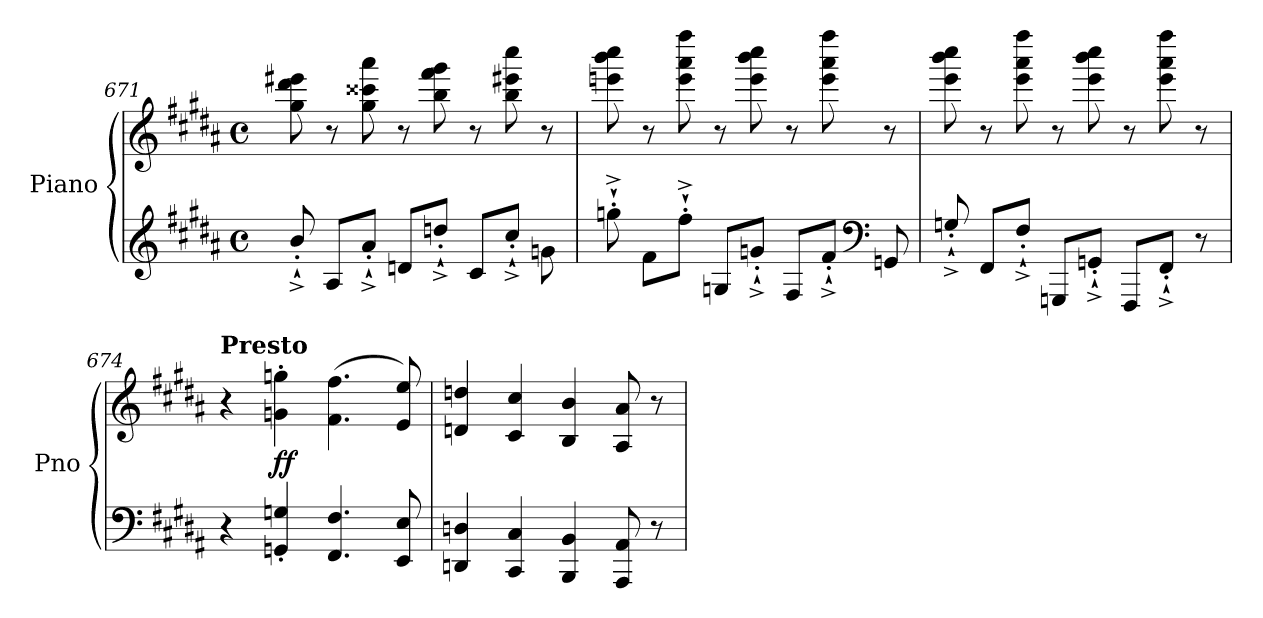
**kern	**kern	**dynam
*part1	*part1	*part1
*staff2	*staff1	*staff1/2
*I"Piano	*	*
*I'Pno	*	*
*clefG2	*clefG2	*
*k[f#c#g#d#a#]	*k[f#c#g#d#a#]	*
*M4/4	*M4/4	*
*met(c)	*met(c)	*
=671	=671	=671
8b'^`/	8gg#\ 8ddd#\ 8eee#X\	.
8A#/L	8r	.
8a#'`^/J	8gg#\ 8ccc##X\ 8aaa#\	.
8dn/L	8r	.
8ddn'`^/J	8bb\ 8fff#\ 8ggg#\	.
8c#/L	8r	.
8cc#'`^/J	8bb\ 8eee#X\ 8cccc#\	.
8gn\	8r	.
=672	=672	=672
8ggn'`^\	8eeen\ 8bbb\ 8cccc#\	.
8f#\L	8r	.
8ff#'`^\J	8eee\ 8aaa#\ 8ffff#\	.
8Gn/L	8r	.
8gn'`^/J	8eee\ 8bbb\ 8cccc#\	.
8F#/L	8r	.
8f#'`^/J	8eee\ 8aaa#\ 8ffff#\	.
*clefF4	*	*
8GGn/	8r	.
=673	=673	=673
8Gn'`^/	8eee\ 8bbb\ 8cccc#\	.
8FF#/L	8r	.
8F#'`^/J	8eee\ 8aaa#\ 8ffff#\	.
8GGGn/L	8r	.
8GGn'`^/J	8eee\ 8bbb\ 8cccc#\	.
8FFF#/L	8r	.
8FF#'`^/J	8eee\ 8aaa#\ 8ffff#\	.
8r	8r	.
!!LO:LB:g=z
=674	=674	=674
!	!LO:TX:a:B:t=Presto	!
4r	4r	.
!	!	!LO:DY:b
4GGn/' 4Gn/'	4gn\' 4ggn\'	ff
4.FF#/ 4.F#/	(4.f#\ 4.ff#\	.
8EE/ 8E/	8e/ 8ee/)	.
=675	=675	=675
4DDn/ 4Dn/	4dn/ 4ddn/	.
4CC#/ 4C#/	4c#/ 4cc#/	.
4BBB/ 4BB/	4B/ 4b/	.
8AAA#/ 8AA#/	8A#/ 8a#/	.
8r	8r	.
=	=	=
*-	*-	*-
